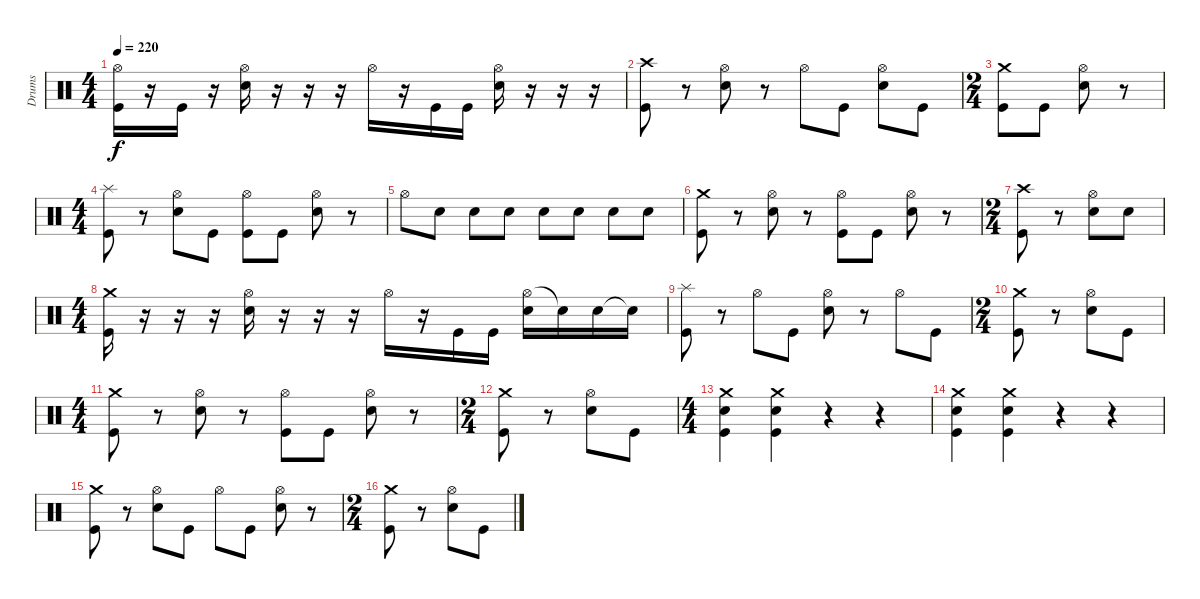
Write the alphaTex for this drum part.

\track ("Drums" "Drums") {instrument percussion}
\staff {score}
\articulation defaults
\ts (4 4)
\tempo 220
\clef neutral
\ks c
("Hi-Hat (open)" "Kick (hit)").16{dy f} r.16 "Kick (hit)".16 r.16 ("Hi-Hat (open)" "Electric Snare (hit)").16 r.16 r.16 r.16 "Hi-Hat (open)".16 r.16 "Kick (hit)".16 "Kick (hit)".16 ("Hi-Hat (open)" "Electric Snare (hit)").16 r.16 r.16 r.16 |
("Crash high (hit)" "Kick (hit)").8 r.8 ("Hi-Hat (open)" "Electric Snare (hit)").8 r.8 "Hi-Hat (open)".8 "Kick (hit)".8 ("Hi-Hat (open)" "Electric Snare (hit)").8 "Kick (hit)".8 |
\ts (2 4)
("Crash medium (hit)" "Kick (hit)").8 "Kick (hit)".8 ("Hi-Hat (open)" "Electric Snare (hit)").8 r.8 |
\ts (4 4)
("Splash (hit)" "Kick (hit)").8 r.8 ("Hi-Hat (open)" "Electric Snare (hit)").8 "Kick (hit)".8 ("Hi-Hat (open)" "Kick (hit)").8 "Kick (hit)".8 ("Hi-Hat (open)" "Electric Snare (hit)").8 r.8 |
"Hi-Hat (open)".8 "Electric Snare (hit)".8 "Electric Snare (hit)".8 "Electric Snare (hit)".8 "Electric Snare (hit)".8 "Electric Snare (hit)".8 "Electric Snare (hit)".8 "Electric Snare (hit)".8 |
("Crash medium (hit)" "Kick (hit)").8 r.8 ("Hi-Hat (open)" "Electric Snare (hit)").8 r.8 ("Hi-Hat (open)" "Kick (hit)").8 "Kick (hit)".8 ("Hi-Hat (open)" "Electric Snare (hit)").8 r.8 |
\ts (2 4)
("Crash high (hit)" "Kick (hit)").8 r.8 ("Hi-Hat (open)" "Electric Snare (hit)").8 "Electric Snare (hit)".8 |
\ts (4 4)
("Crash medium (hit)" "Kick (hit)").16 r.16 r.16 r.16 ("Hi-Hat (open)" "Electric Snare (hit)").16 r.16 r.16 r.16 "Hi-Hat (open)".16 r.16 "Kick (hit)".16 "Kick (hit)".16 ("Hi-Hat (open)" "Electric Snare (hit)").16 "Electric Snare (hit)"{t}.16 "Electric Snare (hit)".16 "Electric Snare (hit)"{t}.16 |
("Splash (hit)" "Kick (hit)").8 r.8 "Hi-Hat (open)".8 "Kick (hit)".8 ("Hi-Hat (open)" "Electric Snare (hit)").8 r.8 "Hi-Hat (open)".8 "Kick (hit)".8 |
\ts (2 4)
("Crash medium (hit)" "Kick (hit)").8 r.8 ("Hi-Hat (open)" "Electric Snare (hit)").8 "Kick (hit)".8 |
\ts (4 4)
("Crash medium (hit)" "Kick (hit)").8 r.8 ("Hi-Hat (open)" "Electric Snare (hit)").8 r.8 ("Hi-Hat (open)" "Kick (hit)").8 "Kick (hit)".8 ("Hi-Hat (open)" "Electric Snare (hit)").8 r.8 |
\ts (2 4)
("Crash medium (hit)" "Kick (hit)").8 r.8 ("Hi-Hat (open)" "Electric Snare (hit)").8 "Kick (hit)".8 |
\ts (4 4)
("Electric Snare (hit)" "Kick (hit)" "Crash medium (hit)").4 ("Electric Snare (hit)" "Kick (hit)" "Crash medium (hit)").4 r.4 r.4 |
("Electric Snare (hit)" "Kick (hit)" "Crash medium (hit)").4 ("Electric Snare (hit)" "Kick (hit)" "Crash medium (hit)").4 r.4 r.4 |
("Kick (hit)" "Crash medium (hit)").8 r.8 ("Hi-Hat (open)" "Electric Snare (hit)").8 "Kick (hit)".8 "Hi-Hat (open)".8 "Kick (hit)".8 ("Hi-Hat (open)" "Electric Snare (hit)").8 r.8 |
\ts (2 4)
("Crash medium (hit)" "Kick (hit)").8 r.8 ("Hi-Hat (open)" "Electric Snare (hit)").8 "Kick (hit)".8
